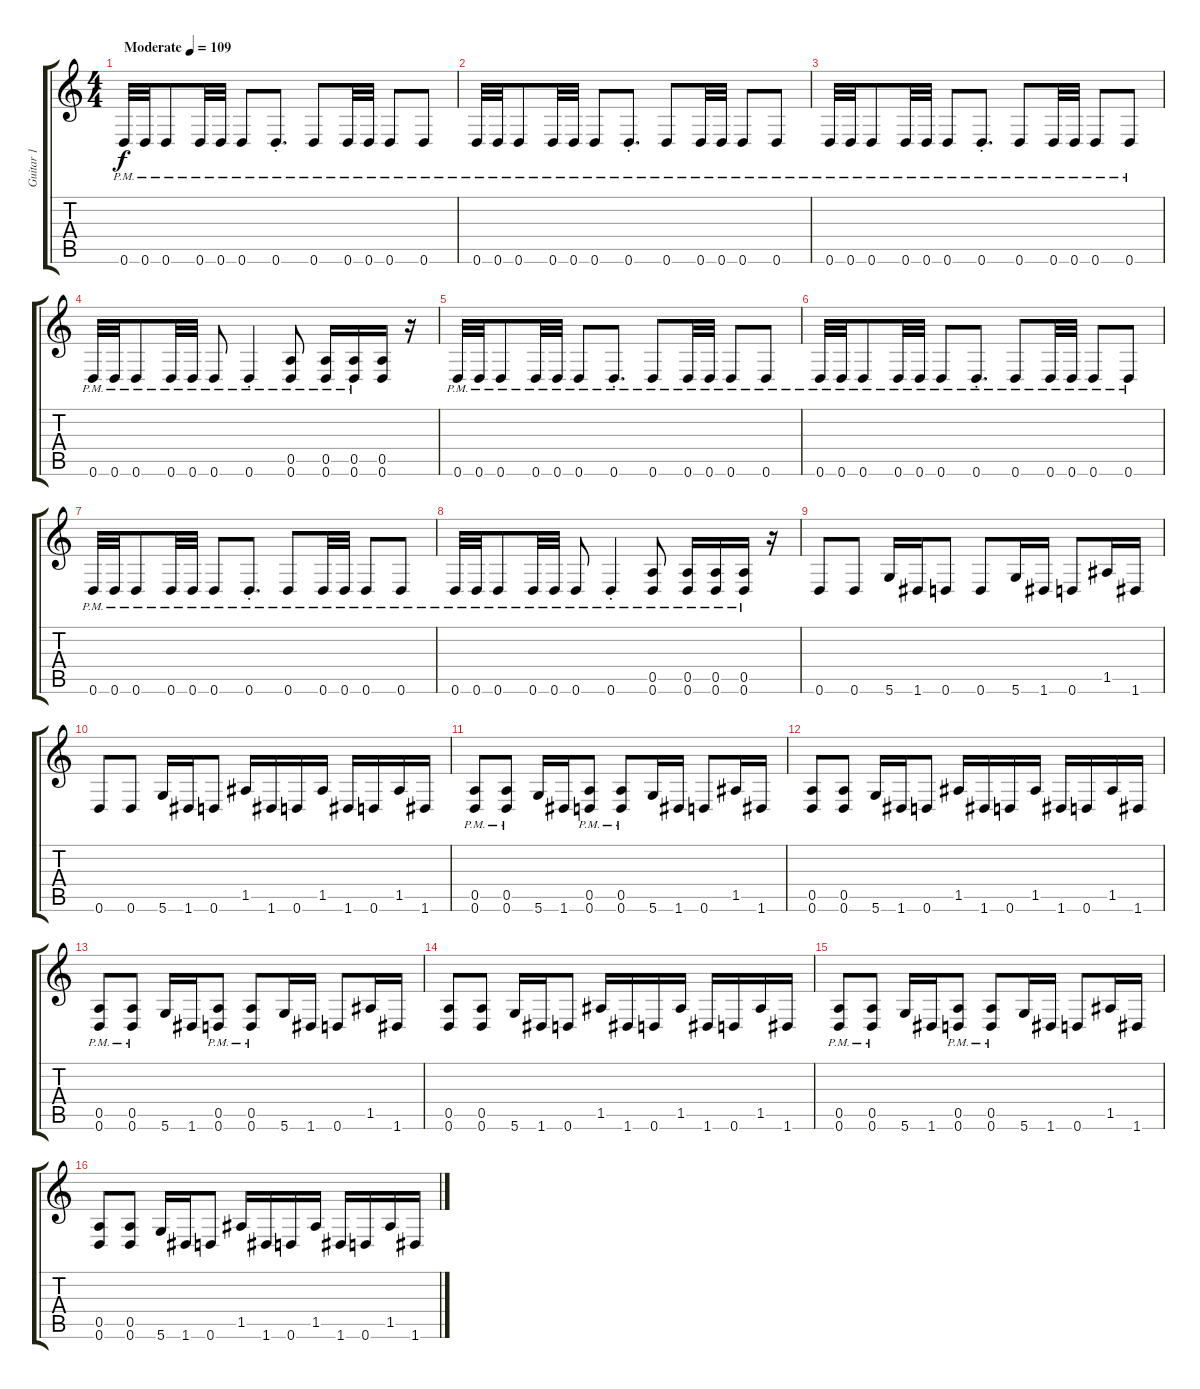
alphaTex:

\track ("Guitar 1" "Guitar 1") {instrument distortionguitar}
\staff {score tabs}
\tuning (E4 B3 G3 D3 A2 D2) {hide}
\ts (4 4)
\tempo (109 "Moderate")
\clef g2
\ks c
0.6{pm}.32{dy f instrument distortionguitar} 0.6{pm}.32 0.6{pm}.8 0.6{pm}.32 0.6{pm}.32 0.6{pm}.8 0.6{pm st}.8{d} 0.6{pm}.8 0.6{pm}.32 0.6{pm}.32 0.6{pm}.8 0.6{pm}.8 |
0.6{pm}.32 0.6{pm}.32 0.6{pm}.8 0.6{pm}.32 0.6{pm}.32 0.6{pm}.8 0.6{pm st}.8{d} 0.6{pm}.8 0.6{pm}.32 0.6{pm}.32 0.6{pm}.8 0.6{pm}.8 |
0.6{pm}.32 0.6{pm}.32 0.6{pm}.8 0.6{pm}.32 0.6{pm}.32 0.6{pm}.8 0.6{pm st}.8{d} 0.6{pm}.8 0.6{pm}.32 0.6{pm}.32 0.6{pm}.8 0.6{pm}.8 |
0.6{pm}.32 0.6{pm}.32 0.6{pm}.8 0.6{pm}.32 0.6{pm}.32 0.6{pm}.8 0.6{pm st}.4 (0.5{pm} 0.6{pm}).8 (0.5{pm} 0.6{pm}).16 (0.5{pm} 0.6{pm}).16 (0.5 0.6).16 r.16 |
0.6{pm}.32 0.6{pm}.32 0.6{pm}.8 0.6{pm}.32 0.6{pm}.32 0.6{pm}.8 0.6{pm st}.8{d} 0.6{pm}.8 0.6{pm}.32 0.6{pm}.32 0.6{pm}.8 0.6{pm}.8 |
0.6{pm}.32 0.6{pm}.32 0.6{pm}.8 0.6{pm}.32 0.6{pm}.32 0.6{pm}.8 0.6{pm st}.8{d} 0.6{pm}.8 0.6{pm}.32 0.6{pm}.32 0.6{pm}.8 0.6{pm}.8 |
0.6{pm}.32 0.6{pm}.32 0.6{pm}.8 0.6{pm}.32 0.6{pm}.32 0.6{pm}.8 0.6{pm st}.8{d} 0.6{pm}.8 0.6{pm}.32 0.6{pm}.32 0.6{pm}.8 0.6{pm}.8 |
0.6{pm}.32 0.6{pm}.32 0.6{pm}.8 0.6{pm}.32 0.6{pm}.32 0.6{pm}.8 0.6{pm st}.4 (0.5{pm} 0.6{pm}).8 (0.5{pm} 0.6{pm}).16 (0.5{pm} 0.6{pm}).16 (0.5{pm} 0.6{pm}).16 r.16 |
0.6.8 0.6.8 5.6.16 1.6.16 0.6.8 0.6.8 5.6.16 1.6.16 0.6.8 1.5.16 1.6.16 |
0.6.8 0.6.8 5.6.16 1.6.16 0.6.8 1.5.16 1.6.16 0.6.16 1.5.16 1.6.16 0.6.16 1.5.16 1.6.16 |
(0.5{pm} 0.6).8 (0.5{pm} 0.6).8 5.6.16 1.6.16 (0.5{pm} 0.6).8 (0.5{pm} 0.6).8 5.6.16 1.6.16 0.6.8 1.5.16 1.6.16 |
(0.5 0.6).8 (0.5 0.6).8 5.6.16 1.6.16 0.6.8 1.5.16 1.6.16 0.6.16 1.5.16 1.6.16 0.6.16 1.5.16 1.6.16 |
(0.5{pm} 0.6).8 (0.5{pm} 0.6).8 5.6.16 1.6.16 (0.5{pm} 0.6).8 (0.5{pm} 0.6).8 5.6.16 1.6.16 0.6.8 1.5.16 1.6.16 |
(0.5 0.6).8 (0.5 0.6).8 5.6.16 1.6.16 0.6.8 1.5.16 1.6.16 0.6.16 1.5.16 1.6.16 0.6.16 1.5.16 1.6.16 |
(0.5{pm} 0.6).8 (0.5{pm} 0.6).8 5.6.16 1.6.16 (0.5{pm} 0.6).8 (0.5{pm} 0.6).8 5.6.16 1.6.16 0.6.8 1.5.16 1.6.16 |
(0.5 0.6).8 (0.5 0.6).8 5.6.16 1.6.16 0.6.8 1.5.16 1.6.16 0.6.16 1.5.16 1.6.16 0.6.16 1.5.16 1.6.16
